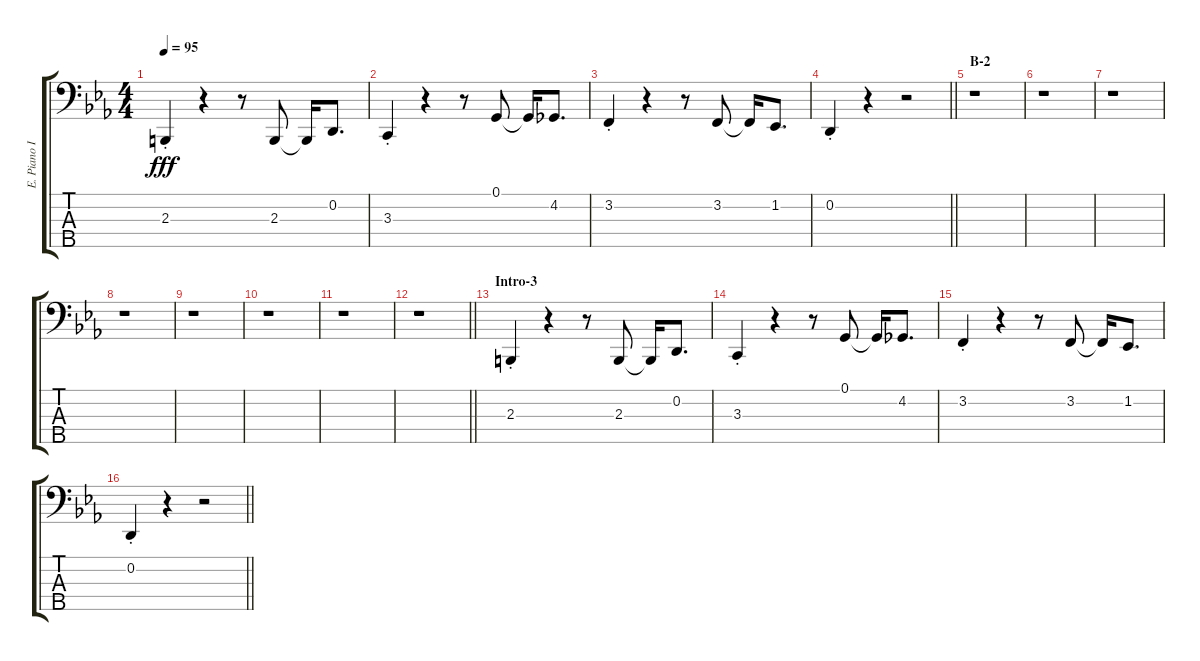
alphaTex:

\track ("E. Piano II (Left Hand)" "E. Piano I") {instrument brightacousticpiano}
\staff {score tabs}
\tuning (G2 D2 A1 E1 B0) {hide}
\ts (4 4)
\tempo 95
\clef f4
\ks cminor
2.3{st}.4{dy fff} r.4 r.8 2.3.8 2.3{t}.16 0.2.8{d} |
3.3{st}.4 r.4 r.8 0.1.8 0.1{t}.16 4.2.8{d} |
3.2{st}.4 r.4 r.8 3.2.8 3.2{t}.16 1.2.8{d} |
\barLineRight lightlight
0.2{st}.4 r.4 r.2 |
\section ("" "B-2")
r.1 |
r.1 |
r.1 |
r.1 |
r.1 |
r.1 |
r.1 |
\barLineRight lightlight
r.1 |
\section ("" "Intro-3")
2.3{st}.4 r.4 r.8 2.3.8 2.3{t}.16 0.2.8{d} |
3.3{st}.4 r.4 r.8 0.1.8 0.1{t}.16 4.2.8{d} |
3.2{st}.4 r.4 r.8 3.2.8 3.2{t}.16 1.2.8{d} |
\barLineRight lightlight
0.2{st}.4 r.4 r.2
